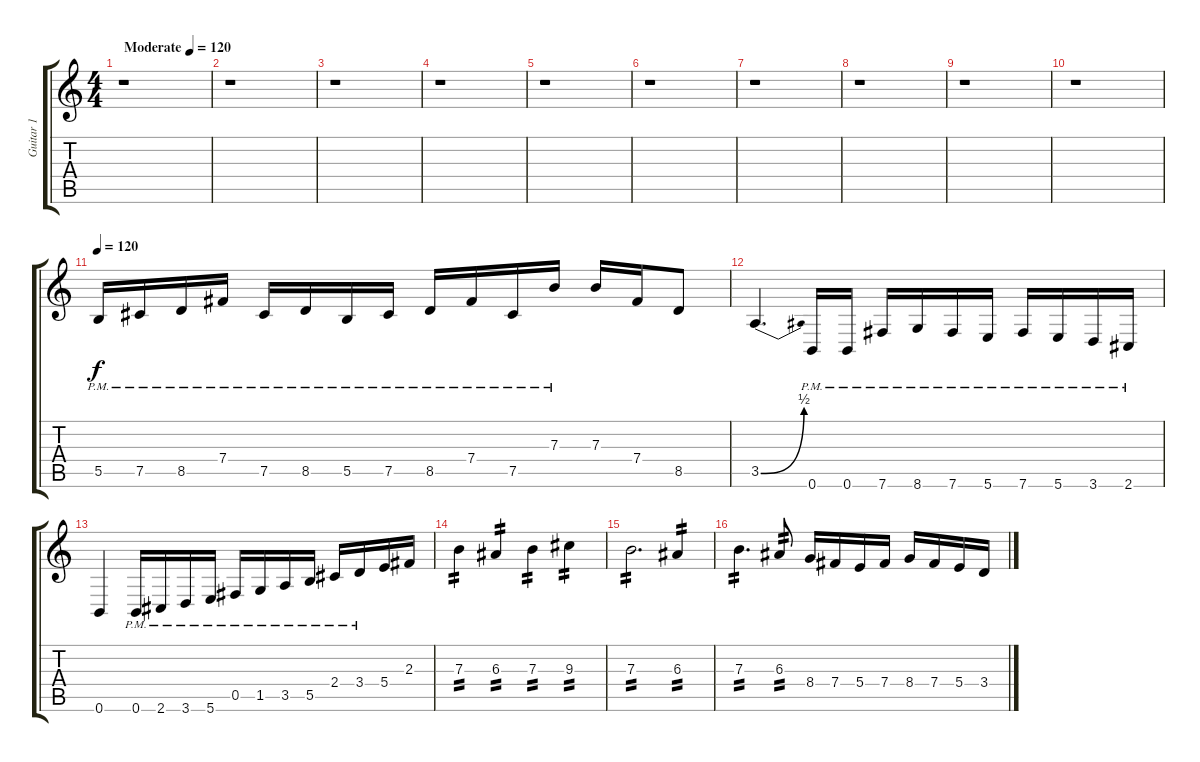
\track ("Guitar 1" "Guitar 1") {instrument distortionguitar}
\staff {score tabs}
\tuning (Db4 Ab3 E3 B2 Gb2 B1) {hide}
\ts (4 4)
\tempo (120 "Moderate")
\clef g2
\ks c
r.1{dy f instrument distortionguitar} |
r.1 |
r.1 |
r.1 |
r.1 |
r.1 |
r.1 |
r.1 |
r.1 |
r.1 |
\tempo 120
5.5{pm}.16 7.5{pm}.16 8.5{pm}.16 7.4{pm}.16 7.5{pm}.16 8.5{pm}.16 5.5{pm}.16 7.5{pm}.16 8.5{pm}.16 7.4{pm}.16 7.5{pm}.16 7.3{pm}.16 7.3.16 7.4.16 8.5.8 |
3.5{be (bend 0 0 60 2)}.4{d} 0.6{pm}.16 0.6{pm}.16 7.6{pm}.16 8.6{pm}.16 7.6{pm}.16 5.6{pm}.16 7.6{pm}.16 5.6{pm}.16 3.6{pm}.16 2.6{pm}.16 |
0.6.4 0.6{pm}.16 2.6{pm}.16 3.6{pm}.16 5.6{pm}.16 0.5{pm}.16 1.5{pm}.16 3.5{pm}.16 5.5{pm}.16 2.4{pm}.16 3.4{pm}.16 5.4.16 2.3.16 |
7.3.4{tp 2} 6.3.4{tp 2} 7.3.4{tp 2} 9.3.4{tp 2} |
7.3.2{d tp 2} 6.3.4{tp 2} |
7.3.4{d tp 2} 6.3.8{tp 2} 8.4.16 7.4.16 5.4.16 7.4.16 8.4.16 7.4.16 5.4.16 3.4.16
